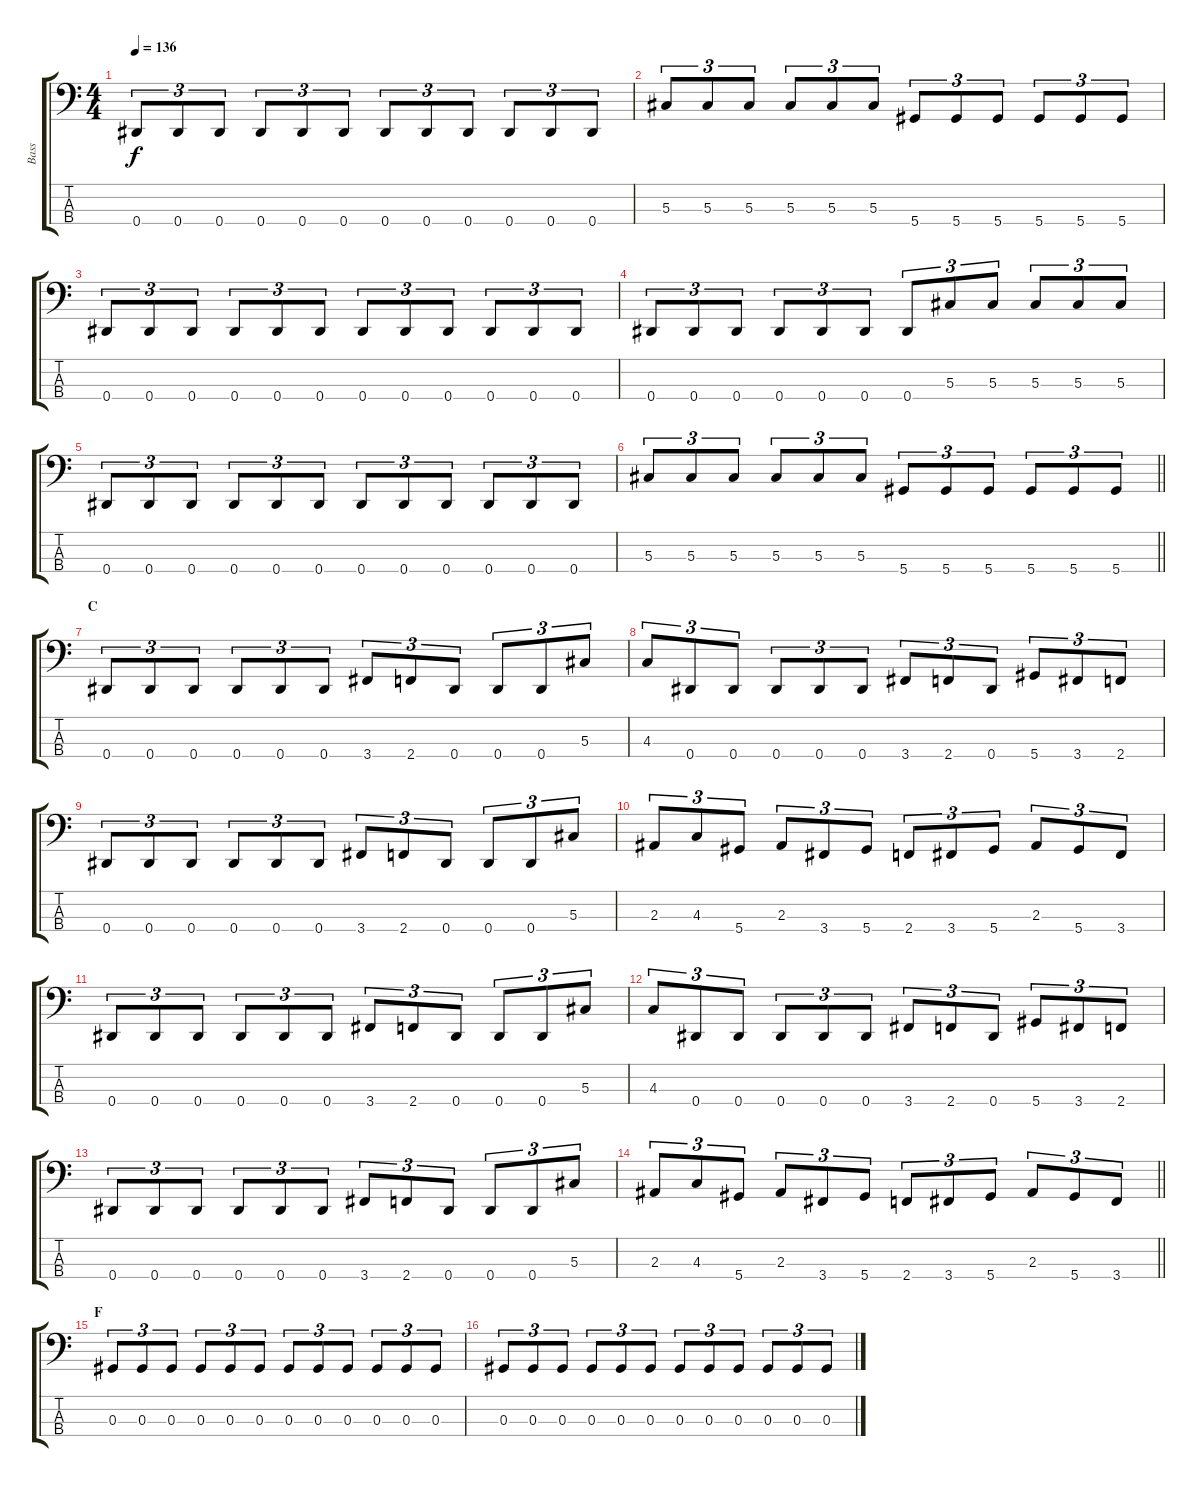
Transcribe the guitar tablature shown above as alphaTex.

\track ("Bass" "Bass") {instrument electricbasspick}
\staff {score tabs}
\tuning (Gb2 Db2 Ab1 Eb1) {hide}
\ts (4 4)
\tempo 136
\clef f4
\ks c
0.4.8{tu (3 2) dy f} 0.4.8{tu (3 2)} 0.4.8{tu (3 2)} 0.4.8{tu (3 2)} 0.4.8{tu (3 2)} 0.4.8{tu (3 2)} 0.4.8{tu (3 2)} 0.4.8{tu (3 2)} 0.4.8{tu (3 2)} 0.4.8{tu (3 2)} 0.4.8{tu (3 2)} 0.4.8{tu (3 2)} |
5.3.8{tu (3 2)} 5.3.8{tu (3 2)} 5.3.8{tu (3 2)} 5.3.8{tu (3 2)} 5.3.8{tu (3 2)} 5.3.8{tu (3 2)} 5.4.8{tu (3 2)} 5.4.8{tu (3 2)} 5.4.8{tu (3 2)} 5.4.8{tu (3 2)} 5.4.8{tu (3 2)} 5.4.8{tu (3 2)} |
0.4.8{tu (3 2)} 0.4.8{tu (3 2)} 0.4.8{tu (3 2)} 0.4.8{tu (3 2)} 0.4.8{tu (3 2)} 0.4.8{tu (3 2)} 0.4.8{tu (3 2)} 0.4.8{tu (3 2)} 0.4.8{tu (3 2)} 0.4.8{tu (3 2)} 0.4.8{tu (3 2)} 0.4.8{tu (3 2)} |
0.4.8{tu (3 2)} 0.4.8{tu (3 2)} 0.4.8{tu (3 2)} 0.4.8{tu (3 2)} 0.4.8{tu (3 2)} 0.4.8{tu (3 2)} 0.4.8{tu (3 2)} 5.3.8{tu (3 2)} 5.3.8{tu (3 2)} 5.3.8{tu (3 2)} 5.3.8{tu (3 2)} 5.3.8{tu (3 2)} |
0.4.8{tu (3 2)} 0.4.8{tu (3 2)} 0.4.8{tu (3 2)} 0.4.8{tu (3 2)} 0.4.8{tu (3 2)} 0.4.8{tu (3 2)} 0.4.8{tu (3 2)} 0.4.8{tu (3 2)} 0.4.8{tu (3 2)} 0.4.8{tu (3 2)} 0.4.8{tu (3 2)} 0.4.8{tu (3 2)} |
\barLineRight lightlight
5.3.8{tu (3 2)} 5.3.8{tu (3 2)} 5.3.8{tu (3 2)} 5.3.8{tu (3 2)} 5.3.8{tu (3 2)} 5.3.8{tu (3 2)} 5.4.8{tu (3 2)} 5.4.8{tu (3 2)} 5.4.8{tu (3 2)} 5.4.8{tu (3 2)} 5.4.8{tu (3 2)} 5.4.8{tu (3 2)} |
\section ("" "C")
0.4.8{tu (3 2)} 0.4.8{tu (3 2)} 0.4.8{tu (3 2)} 0.4.8{tu (3 2)} 0.4.8{tu (3 2)} 0.4.8{tu (3 2)} 3.4.8{tu (3 2)} 2.4.8{tu (3 2)} 0.4.8{tu (3 2)} 0.4.8{tu (3 2)} 0.4.8{tu (3 2)} 5.3.8{tu (3 2)} |
4.3.8{tu (3 2)} 0.4.8{tu (3 2)} 0.4.8{tu (3 2)} 0.4.8{tu (3 2)} 0.4.8{tu (3 2)} 0.4.8{tu (3 2)} 3.4.8{tu (3 2)} 2.4.8{tu (3 2)} 0.4.8{tu (3 2)} 5.4.8{tu (3 2)} 3.4.8{tu (3 2)} 2.4.8{tu (3 2)} |
0.4.8{tu (3 2)} 0.4.8{tu (3 2)} 0.4.8{tu (3 2)} 0.4.8{tu (3 2)} 0.4.8{tu (3 2)} 0.4.8{tu (3 2)} 3.4.8{tu (3 2)} 2.4.8{tu (3 2)} 0.4.8{tu (3 2)} 0.4.8{tu (3 2)} 0.4.8{tu (3 2)} 5.3.8{tu (3 2)} |
2.3.8{tu (3 2)} 4.3.8{tu (3 2)} 5.4.8{tu (3 2)} 2.3.8{tu (3 2)} 3.4.8{tu (3 2)} 5.4.8{tu (3 2)} 2.4.8{tu (3 2)} 3.4.8{tu (3 2)} 5.4.8{tu (3 2)} 2.3.8{tu (3 2)} 5.4.8{tu (3 2)} 3.4.8{tu (3 2)} |
0.4.8{tu (3 2)} 0.4.8{tu (3 2)} 0.4.8{tu (3 2)} 0.4.8{tu (3 2)} 0.4.8{tu (3 2)} 0.4.8{tu (3 2)} 3.4.8{tu (3 2)} 2.4.8{tu (3 2)} 0.4.8{tu (3 2)} 0.4.8{tu (3 2)} 0.4.8{tu (3 2)} 5.3.8{tu (3 2)} |
4.3.8{tu (3 2)} 0.4.8{tu (3 2)} 0.4.8{tu (3 2)} 0.4.8{tu (3 2)} 0.4.8{tu (3 2)} 0.4.8{tu (3 2)} 3.4.8{tu (3 2)} 2.4.8{tu (3 2)} 0.4.8{tu (3 2)} 5.4.8{tu (3 2)} 3.4.8{tu (3 2)} 2.4.8{tu (3 2)} |
0.4.8{tu (3 2)} 0.4.8{tu (3 2)} 0.4.8{tu (3 2)} 0.4.8{tu (3 2)} 0.4.8{tu (3 2)} 0.4.8{tu (3 2)} 3.4.8{tu (3 2)} 2.4.8{tu (3 2)} 0.4.8{tu (3 2)} 0.4.8{tu (3 2)} 0.4.8{tu (3 2)} 5.3.8{tu (3 2)} |
\barLineRight lightlight
2.3.8{tu (3 2)} 4.3.8{tu (3 2)} 5.4.8{tu (3 2)} 2.3.8{tu (3 2)} 3.4.8{tu (3 2)} 5.4.8{tu (3 2)} 2.4.8{tu (3 2)} 3.4.8{tu (3 2)} 5.4.8{tu (3 2)} 2.3.8{tu (3 2)} 5.4.8{tu (3 2)} 3.4.8{tu (3 2)} |
\section ("" "F")
0.3.8{tu (3 2)} 0.3.8{tu (3 2)} 0.3.8{tu (3 2)} 0.3.8{tu (3 2)} 0.3.8{tu (3 2)} 0.3.8{tu (3 2)} 0.3.8{tu (3 2)} 0.3.8{tu (3 2)} 0.3.8{tu (3 2)} 0.3.8{tu (3 2)} 0.3.8{tu (3 2)} 0.3.8{tu (3 2)} |
0.3.8{tu (3 2)} 0.3.8{tu (3 2)} 0.3.8{tu (3 2)} 0.3.8{tu (3 2)} 0.3.8{tu (3 2)} 0.3.8{tu (3 2)} 0.3.8{tu (3 2)} 0.3.8{tu (3 2)} 0.3.8{tu (3 2)} 0.3.8{tu (3 2)} 0.3.8{tu (3 2)} 0.3.8{tu (3 2)}
